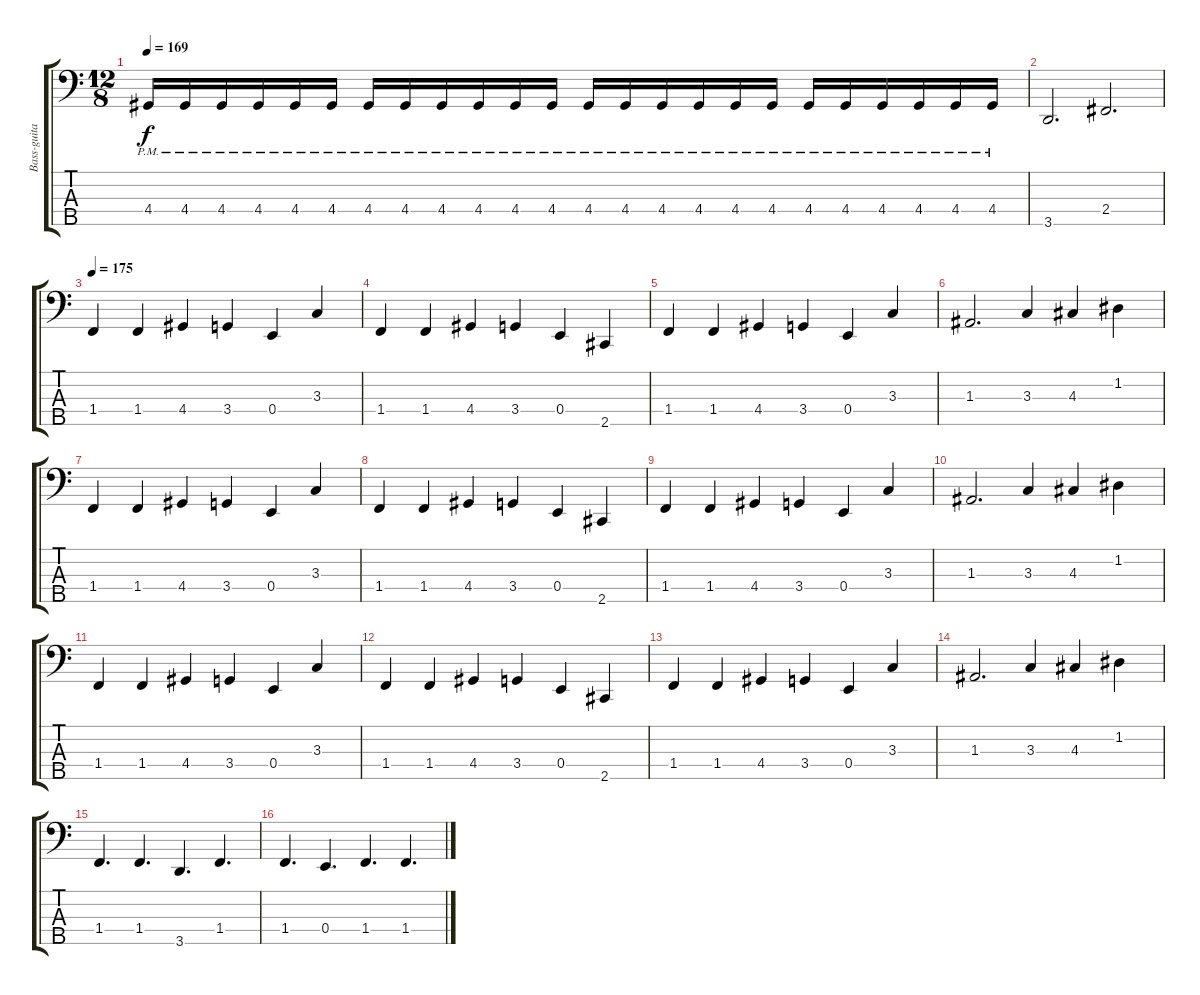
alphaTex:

\track ("Bass-guitar - Vortex" "Bass-guita") {instrument electricbassfinger}
\staff {score tabs}
\tuning (G2 D2 A1 E1 B0) {hide}
\ts (12 8)
\tempo 169
\clef f4
\ks c
4.4{pm}.16{dy f} 4.4{pm}.16 4.4{pm}.16 4.4{pm}.16 4.4{pm}.16 4.4{pm}.16 4.4{pm}.16 4.4{pm}.16 4.4{pm}.16 4.4{pm}.16 4.4{pm}.16 4.4{pm}.16 4.4{pm}.16 4.4{pm}.16 4.4{pm}.16 4.4{pm}.16 4.4{pm}.16 4.4{pm}.16 4.4{pm}.16 4.4{pm}.16 4.4{pm}.16 4.4{pm}.16 4.4{pm}.16 4.4{pm}.16 |
3.5.2{d} 2.4.2{d} |
\tempo 175
1.4.4 1.4.4 4.4.4 3.4.4 0.4.4 3.3.4 |
1.4.4 1.4.4 4.4.4 3.4.4 0.4.4 2.5.4 |
1.4.4 1.4.4 4.4.4 3.4.4 0.4.4 3.3.4 |
1.3.2{d} 3.3.4 4.3.4 1.2.4 |
1.4.4 1.4.4 4.4.4 3.4.4 0.4.4 3.3.4 |
1.4.4 1.4.4 4.4.4 3.4.4 0.4.4 2.5.4 |
1.4.4 1.4.4 4.4.4 3.4.4 0.4.4 3.3.4 |
1.3.2{d} 3.3.4 4.3.4 1.2.4 |
1.4.4 1.4.4 4.4.4 3.4.4 0.4.4 3.3.4 |
1.4.4 1.4.4 4.4.4 3.4.4 0.4.4 2.5.4 |
1.4.4 1.4.4 4.4.4 3.4.4 0.4.4 3.3.4 |
1.3.2{d} 3.3.4 4.3.4 1.2.4 |
1.4.4{d} 1.4.4{d} 3.5.4{d} 1.4.4{d} |
1.4.4{d} 0.4.4{d} 1.4.4{d} 1.4.4{d}
